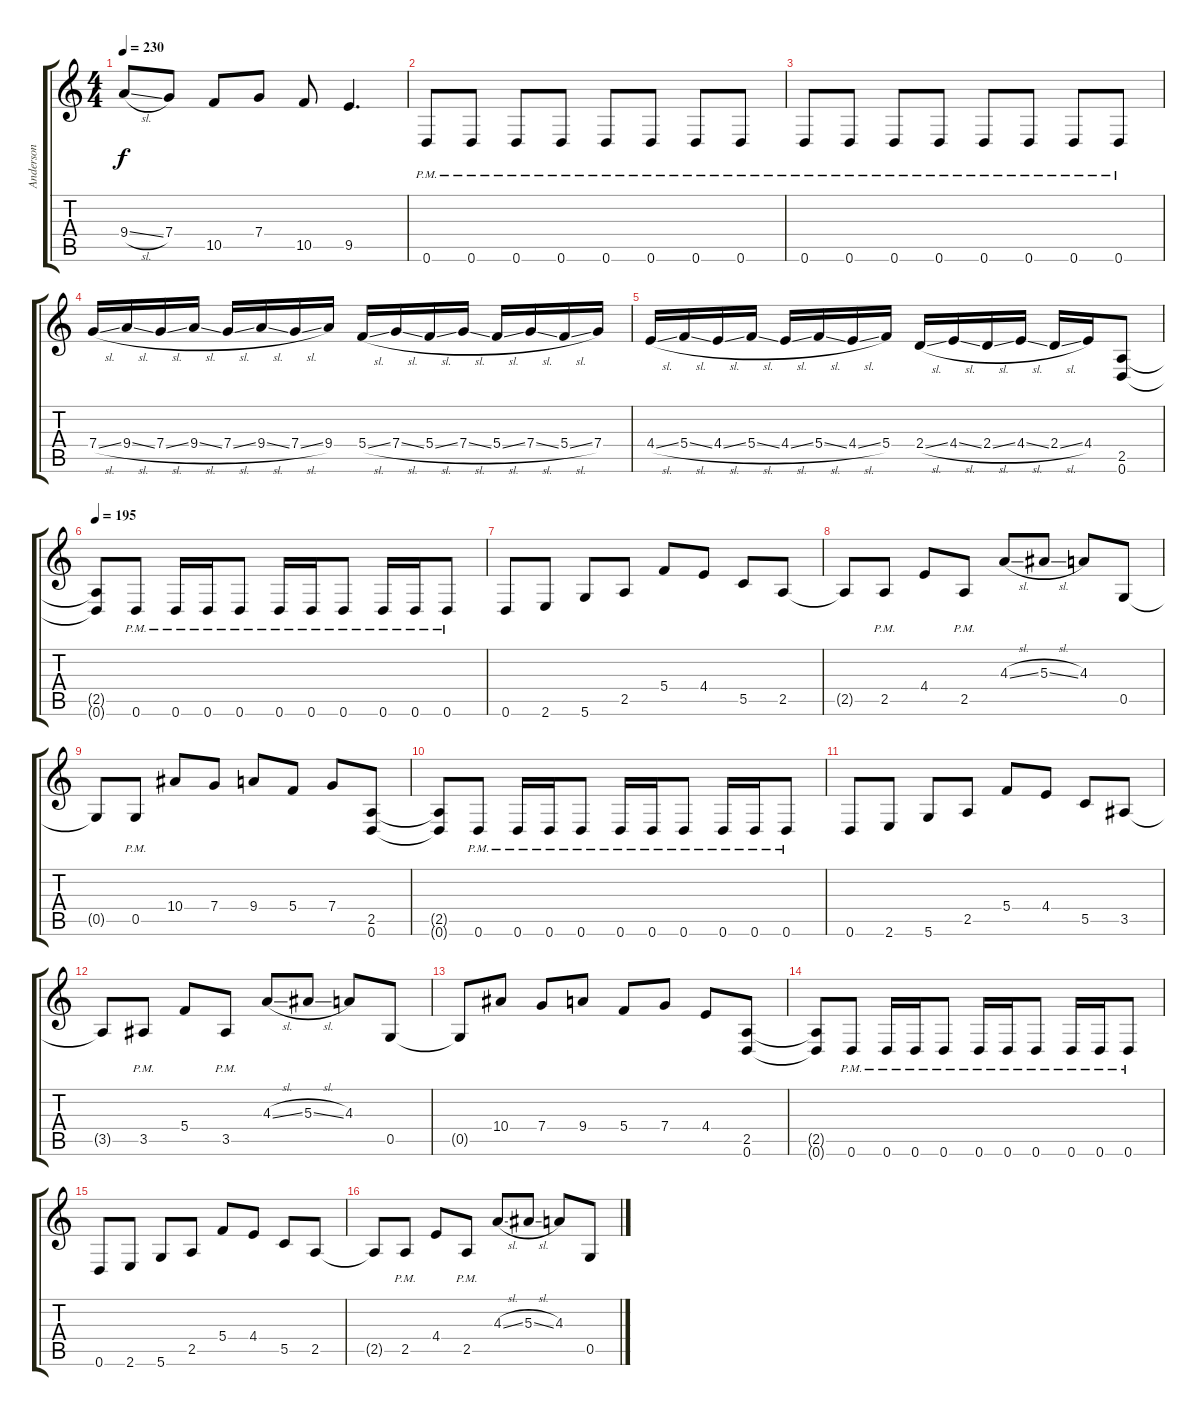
\track ("Anderson" "Anderson") {instrument distortionguitar}
\staff {score tabs}
\tuning (D4 A3 F3 C3 G2 D2) {hide}
\ts (4 4)
\tempo 230
\clef g2
\ks c
9.4{sl}.8{dy f} 7.4.8 10.5.8 7.4.8 10.5.8 9.5.4{d} |
0.6{pm}.8 0.6{pm}.8 0.6{pm}.8 0.6{pm}.8 0.6{pm}.8 0.6{pm}.8 0.6{pm}.8 0.6{pm}.8 |
0.6{pm}.8 0.6{pm}.8 0.6{pm}.8 0.6{pm}.8 0.6{pm}.8 0.6{pm}.8 0.6{pm}.8 0.6{pm}.8 |
7.4{sl}.16 9.4{sl}.16 7.4{sl}.16 9.4{sl}.16 7.4{sl}.16 9.4{sl}.16 7.4{sl}.16 9.4.16 5.4{sl}.16 7.4{sl}.16 5.4{sl}.16 7.4{sl}.16 5.4{sl}.16 7.4{sl}.16 5.4{sl}.16 7.4.16 |
4.4{sl}.16 5.4{sl}.16 4.4{sl}.16 5.4{sl}.16 4.4{sl}.16 5.4{sl}.16 4.4{sl}.16 5.4.16 2.4{sl}.16 4.4{sl}.16 2.4{sl}.16 4.4{sl}.16 2.4{sl}.16 4.4.16 (2.5 0.6).8 |
\tempo 195
(2.5{t} 0.6{t}).8 0.6{pm}.8 0.6{pm}.16 0.6{pm}.16 0.6{pm}.8 0.6{pm}.16 0.6{pm}.16 0.6{pm}.8 0.6{pm}.16 0.6{pm}.16 0.6{pm}.8 |
0.6.8 2.6.8 5.6.8 2.5.8 5.4.8 4.4.8 5.5.8 2.5.8 |
2.5{t}.8 2.5{pm}.8 4.4.8 2.5{pm}.8 4.3{sl}.8 5.3{sl}.8 4.3.8 0.5.8 |
0.5{t}.8 0.5{pm}.8 10.4.8 7.4.8 9.4.8 5.4.8 7.4.8 (2.5 0.6).8 |
(2.5{t} 0.6{t}).8 0.6{pm}.8 0.6{pm}.16 0.6{pm}.16 0.6{pm}.8 0.6{pm}.16 0.6{pm}.16 0.6{pm}.8 0.6{pm}.16 0.6{pm}.16 0.6{pm}.8 |
0.6.8 2.6.8 5.6.8 2.5.8 5.4.8 4.4.8 5.5.8 3.5.8 |
3.5{t}.8 3.5{pm}.8 5.4.8 3.5{pm}.8 4.3{sl}.8 5.3{sl}.8 4.3.8 0.5.8 |
0.5{t}.8 10.4.8 7.4.8 9.4.8 5.4.8 7.4.8 4.4.8 (2.5 0.6).8 |
(2.5{t} 0.6{t}).8 0.6{pm}.8 0.6{pm}.16 0.6{pm}.16 0.6{pm}.8 0.6{pm}.16 0.6{pm}.16 0.6{pm}.8 0.6{pm}.16 0.6{pm}.16 0.6{pm}.8 |
0.6.8 2.6.8 5.6.8 2.5.8 5.4.8 4.4.8 5.5.8 2.5.8 |
2.5{t}.8 2.5{pm}.8 4.4.8 2.5{pm}.8 4.3{sl}.8 5.3{sl}.8 4.3.8 0.5.8
